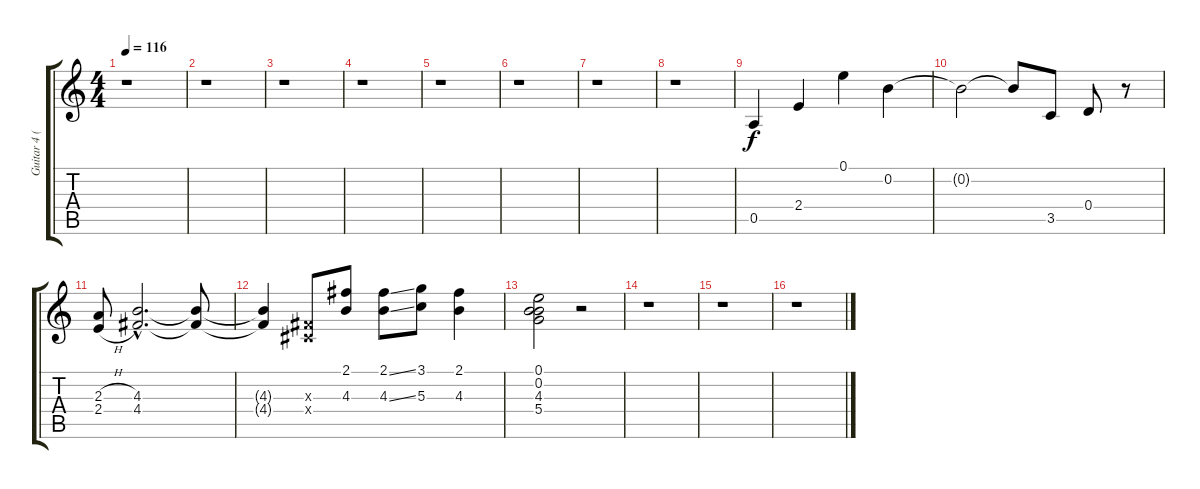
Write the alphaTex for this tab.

\track ("Guitar 4 (Clean)" "Guitar 4 (") {instrument acousticguitarsteel}
\staff {score tabs}
\tuning (E4 B3 G3 D3 A2 E2) {hide}
\ts (4 4)
\tempo 116
\clef g2
\ks c
r.1{dy f} |
r.1 |
r.1 |
r.1 |
r.1 |
r.1 |
r.1 |
r.1 |
0.5.4 2.4.4 0.1.4 0.2.4 |
0.2{t}.2 0.2{t}.8 3.5.8 0.4.8 r.8 |
(2.3{h} 2.4{h}).8 (4.3{hac} 4.4{hac}).2{d} (4.3{t} 4.4{t}).8 |
(4.3{t} 4.4{t}).4 (-1.3{x} -1.4{x}).8 (2.1 4.3).8 (2.1{ss} 4.3{ss}).8 (3.1 5.3).8 (2.1 4.3).4 |
(0.1 0.2 4.3 5.4).2 r.2 |
r.1 |
r.1 |
r.1
